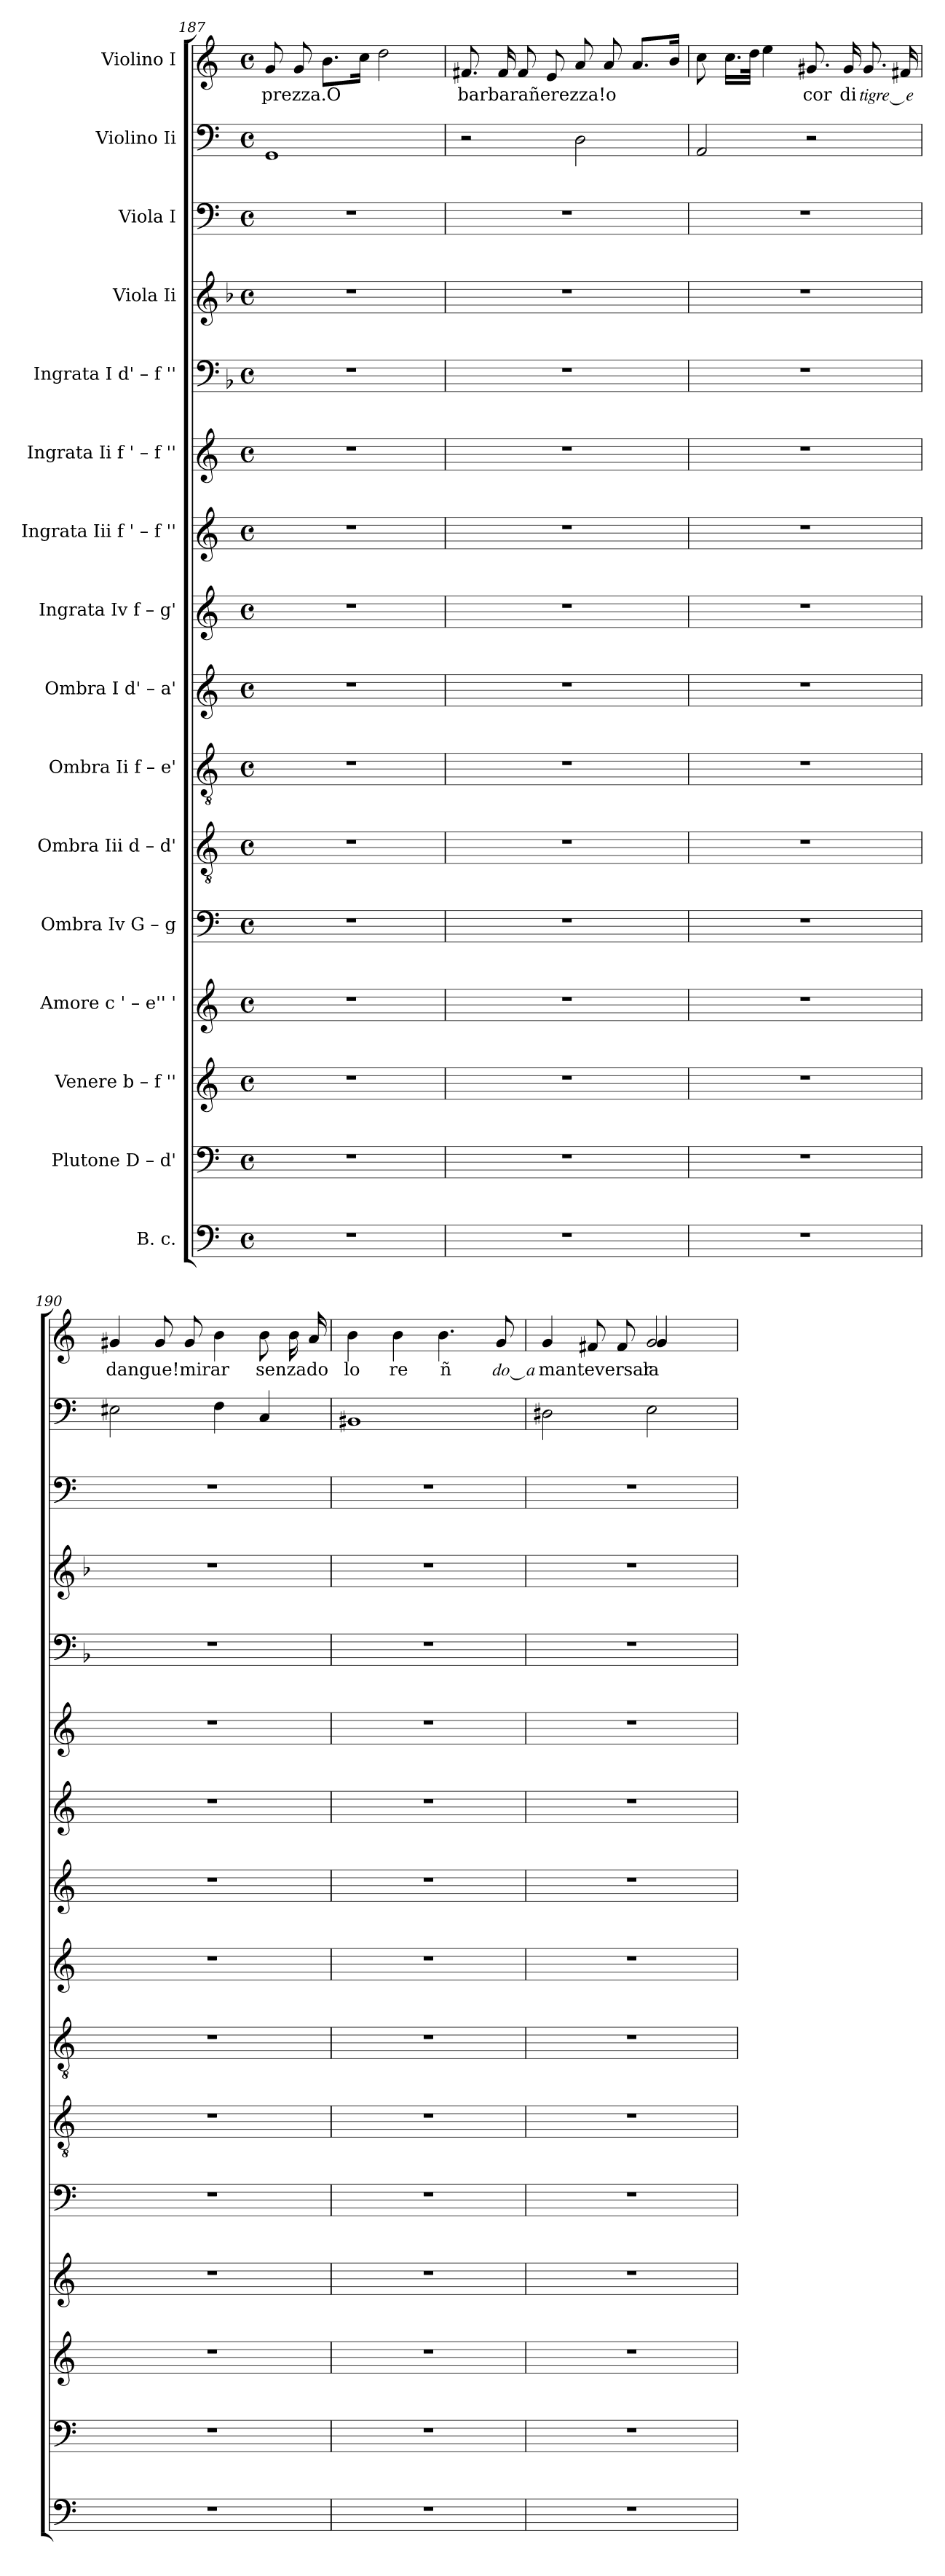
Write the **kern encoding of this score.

**kern	**kern	**kern	**kern	**kern	**kern	**kern	**kern	**kern	**kern	**kern	**kern	**kern	**kern	**kern	**kern	**text
*part16	*part15	*part14	*part13	*part12	*part11	*part10	*part9	*part8	*part7	*part6	*part5	*part4	*part3	*part2	*part1	*part1
*staff16	*staff15	*staff14	*staff13	*staff12	*staff11	*staff10	*staff9	*staff8	*staff7	*staff6	*staff5	*staff4	*staff3	*staff2	*staff1	*staff1
*I"B. c.	*I"Plutone  D – d'	*I"Venere  b – f ''	*I"Amore  c ' – e''  '	*I"Ombra Iv  G – g	*I"Ombra Iii  d – d'	*I"Ombra Ii  f – e'	*I"Ombra I  d' – a'	*I"Ingrata Iv  f – g'	*I"Ingrata Iii  f ' – f ''	*I"Ingrata Ii  f ' – f ''	*I"Ingrata I  d' – f ''	*I"Viola Ii	*I"Viola I	*I"Violino Ii	*I"Violino I	*
*clefF4	*clefF4	*clefG2	*clefG2	*clefF4	*clefGv2	*clefGv2	*clefG2	*clefG2	*clefG2	*clefG2	*clefF4	*clefG2	*clefF4	*clefF4	*clefG2	*
*k[]	*k[]	*k[]	*k[]	*k[]	*k[]	*k[]	*k[]	*k[]	*k[]	*k[]	*k[b-]	*k[b-]	*k[]	*k[]	*k[]	*
*C:	*C:	*C:	*C:	*C:	*C:	*C:	*C:	*C:	*C:	*C:	*F:	*F:	*C:	*C:	*C:	*
*M4/4	*M4/4	*M4/4	*M4/4	*M4/4	*M4/4	*M4/4	*M4/4	*M4/4	*M4/4	*M4/4	*M4/4	*M4/4	*M4/4	*M4/4	*M4/4	*
*met(c)	*met(c)	*met(c)	*met(c)	*met(c)	*met(c)	*met(c)	*met(c)	*met(c)	*met(c)	*met(c)	*met(c)	*met(c)	*met(c)	*met(c)	*met(c)	*
=187	=187	=187	=187	=187	=187	=187	=187	=187	=187	=187	=187	=187	=187	=187	=187	=187
!	!	!	!	!	!	!	!	!	!	!	!	!	!	!	!	!LO:LY:b:cj
1r	1r	1r	1r	1r	1r	1r	1r	1r	1r	1r	1r	1r	1r	1GG	8g/	-prezza.O
!	!	!	!	!	!	!	!	!	!	!	!	!	!	!	!	!LO:LY:b:cj
.	.	.	.	.	.	.	.	.	.	.	.	.	.	.	8g/	.
!	!	!	!	!	!	!	!	!	!	!	!	!	!	!	!	!LO:LY:b:cj
.	.	.	.	.	.	.	.	.	.	.	.	.	.	.	8.b\L	.
!	!	!	!	!	!	!	!	!	!	!	!	!	!	!	!	!LO:LY:b:cj
.	.	.	.	.	.	.	.	.	.	.	.	.	.	.	16cc\J	.
!	!	!	!	!	!	!	!	!	!	!	!	!	!	!	!	!LO:LY:b:cj
.	.	.	.	.	.	.	.	.	.	.	.	.	.	.	2dd\	.
=188	=188	=188	=188	=188	=188	=188	=188	=188	=188	=188	=188	=188	=188	=188	=188	=188
!	!	!	!	!	!	!	!	!	!	!	!	!	!	!	!	!LO:LY:b:cj
1r	1r	1r	1r	1r	1r	1r	1r	1r	1r	1r	1r	1r	1r	2r	8.f#X/	barbarañerezza!o
!	!	!	!	!	!	!	!	!	!	!	!	!	!	!	!	!LO:LY:b:cj
.	.	.	.	.	.	.	.	.	.	.	.	.	.	.	16f#/	.
!	!	!	!	!	!	!	!	!	!	!	!	!	!	!	!	!LO:LY:b:cj
.	.	.	.	.	.	.	.	.	.	.	.	.	.	.	8f#/	.
!	!	!	!	!	!	!	!	!	!	!	!	!	!	!	!	!LO:LY:b:cj
.	.	.	.	.	.	.	.	.	.	.	.	.	.	.	8e/	.
!	!	!	!	!	!	!	!	!	!	!	!	!	!	!	!	!LO:LY:b:cj
.	.	.	.	.	.	.	.	.	.	.	.	.	.	2D\	8a/	.
!	!	!	!	!	!	!	!	!	!	!	!	!	!	!	!	!LO:LY:b:cj
.	.	.	.	.	.	.	.	.	.	.	.	.	.	.	8a/	.
!	!	!	!	!	!	!	!	!	!	!	!	!	!	!	!	!LO:LY:b:cj
.	.	.	.	.	.	.	.	.	.	.	.	.	.	.	8.a/L	.
!	!	!	!	!	!	!	!	!	!	!	!	!	!	!	!	!LO:LY:b:cj
.	.	.	.	.	.	.	.	.	.	.	.	.	.	.	16b/J	.
!!LO:PB:g=z
=189	=189	=189	=189	=189	=189	=189	=189	=189	=189	=189	=189	=189	=189	=189	=189	=189
!	!	!	!	!	!	!	!	!	!	!	!	!	!	!	!	!LO:LY:b:cj
1r	1r	1r	1r	1r	1r	1r	1r	1r	1r	1r	1r	1r	1r	2AA/	8cc\	.
!	!	!	!	!	!	!	!	!	!	!	!	!	!	!	!	!LO:LY:b:cj
.	.	.	.	.	.	.	.	.	.	.	.	.	.	.	16.cc\L	.
!	!	!	!	!	!	!	!	!	!	!	!	!	!	!	!	!LO:LY:b:cj
.	.	.	.	.	.	.	.	.	.	.	.	.	.	.	32dd\J	.
!	!	!	!	!	!	!	!	!	!	!	!	!	!	!	!	!LO:LY:b:cj
.	.	.	.	.	.	.	.	.	.	.	.	.	.	.	4ee\	.
!	!	!	!	!	!	!	!	!	!	!	!	!	!	!	!	!LO:LY:b:cj
.	.	.	.	.	.	.	.	.	.	.	.	.	.	2r	8.g#X/	cor
!	!	!	!	!	!	!	!	!	!	!	!	!	!	!	!	!LO:LY:b:cj
.	.	.	.	.	.	.	.	.	.	.	.	.	.	.	16g#/	di
!	!	!	!	!	!	!	!	!	!	!	!	!	!	!	!	!LO:LY:b:cj
.	.	.	.	.	.	.	.	.	.	.	.	.	.	.	8.g#/	tigre‿e
!	!	!	!	!	!	!	!	!	!	!	!	!	!	!	!	!LO:LY:b:cj
.	.	.	.	.	.	.	.	.	.	.	.	.	.	.	16f#/	.
=190	=190	=190	=190	=190	=190	=190	=190	=190	=190	=190	=190	=190	=190	=190	=190	=190
!	!	!	!	!	!	!	!	!	!	!	!	!	!	!	!	!LO:LY:b:cj
1r	1r	1r	1r	1r	1r	1r	1r	1r	1r	1r	1r	1r	1r	2E#\	4g#X/	dangue!mirar
!	!	!	!	!	!	!	!	!	!	!	!	!	!	!	!	!LO:LY:b:cj
.	.	.	.	.	.	.	.	.	.	.	.	.	.	.	8g#/	.
!	!	!	!	!	!	!	!	!	!	!	!	!	!	!	!	!LO:LY:b:cj
.	.	.	.	.	.	.	.	.	.	.	.	.	.	.	8g#/	.
!	!	!	!	!	!	!	!	!	!	!	!	!	!	!	!	!LO:LY:b:cj
.	.	.	.	.	.	.	.	.	.	.	.	.	.	4F\	4b\	.
!	!	!	!	!	!	!	!	!	!	!	!	!	!	!	!	!LO:LY:b:cj
.	.	.	.	.	.	.	.	.	.	.	.	.	.	4C/	8b\	senzado
!	!	!	!	!	!	!	!	!	!	!	!	!	!	!	!	!LO:LY:b:cj
.	.	.	.	.	.	.	.	.	.	.	.	.	.	.	16b\	.
!	!	!	!	!	!	!	!	!	!	!	!	!	!	!	!	!LO:LY:b:cj
.	.	.	.	.	.	.	.	.	.	.	.	.	.	.	16a/	.
=191	=191	=191	=191	=191	=191	=191	=191	=191	=191	=191	=191	=191	=191	=191	=191	=191
!	!	!	!	!	!	!	!	!	!	!	!	!	!	!	!	!LO:LY:b:cj
1r	1r	1r	1r	1r	1r	1r	1r	1r	1r	1r	1r	1r	1r	1BB#	4b\	lo
!	!	!	!	!	!	!	!	!	!	!	!	!	!	!	!	!LO:LY:b:cj
.	.	.	.	.	.	.	.	.	.	.	.	.	.	.	4b\	re
!	!	!	!	!	!	!	!	!	!	!	!	!	!	!	!	!LO:LY:b:cj
.	.	.	.	.	.	.	.	.	.	.	.	.	.	.	4.b\	ñ
!	!	!	!	!	!	!	!	!	!	!	!	!	!	!	!	!LO:LY:b:cj
.	.	.	.	.	.	.	.	.	.	.	.	.	.	.	8g/	do‿a
=192	=192	=192	=192	=192	=192	=192	=192	=192	=192	=192	=192	=192	=192	=192	=192	=192
!	!	!	!	!	!	!	!	!	!	!	!	!	!	!	!	!LO:LY:b:cj
*	*	*	*	*	*	*	*	*	*	*	*	*	*	*	*^	*
1r	1r	1r	1r	1r	1r	1r	1r	1r	1r	1r	1r	1r	1r	2D#\	4g/	2ryy	manteversar
!	!	!	!	!	!	!	!	!	!	!	!	!	!	!	!	!	!LO:LY:b:cj
.	.	.	.	.	.	.	.	.	.	.	.	.	.	.	8f#X/	.	.
!	!	!	!	!	!	!	!	!	!	!	!	!	!	!	!	!	!LO:LY:b:cj
.	.	.	.	.	.	.	.	.	.	.	.	.	.	.	8f#/	.	.
!	!	!	!	!	!	!	!	!	!	!	!	!	!	!	!	!	!LO:LY:b:cj
.	.	.	.	.	.	.	.	.	.	.	.	.	.	2E\	2g/	4g/	la
.	.	.	.	.	.	.	.	.	.	.	.	.	.	.	.	4ryy	.
*	*	*	*	*	*	*	*	*	*	*	*	*	*	*	*v	*v	*
=	=	=	=	=	=	=	=	=	=	=	=	=	=	=	=	=
*-	*-	*-	*-	*-	*-	*-	*-	*-	*-	*-	*-	*-	*-	*-	*-	*-
